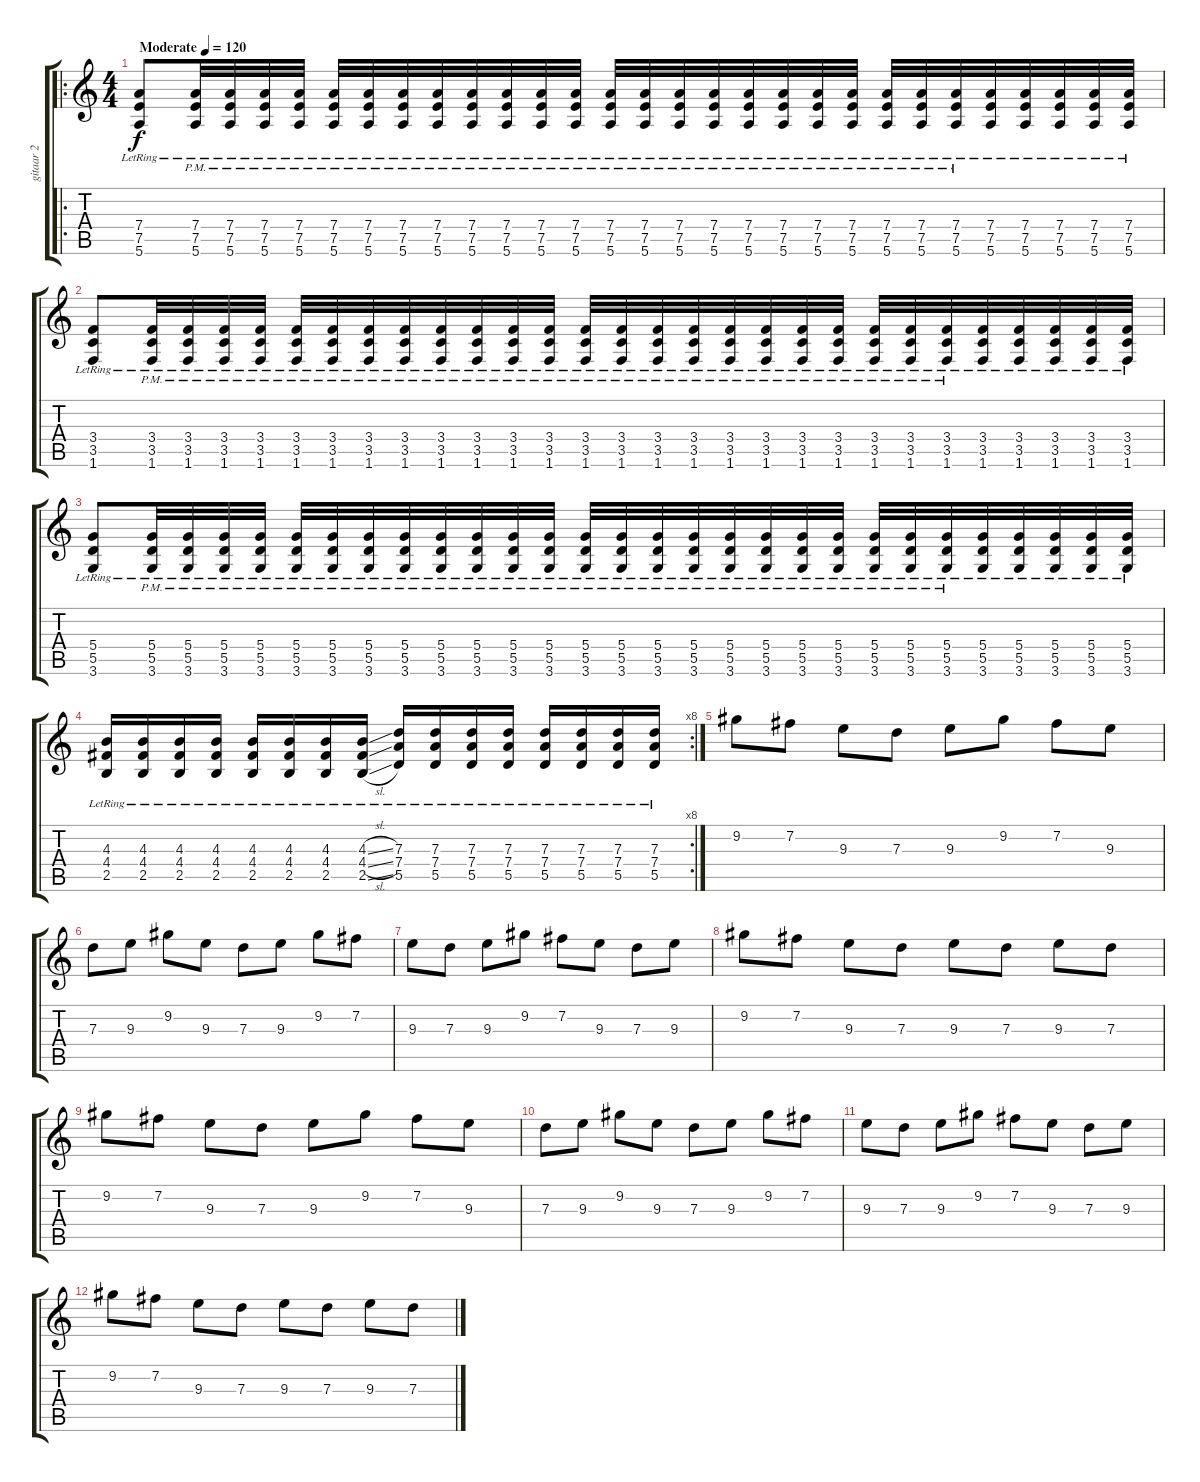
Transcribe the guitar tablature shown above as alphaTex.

\track ("gitaar 2" "gitaar 2") {instrument distortionguitar}
\staff {score tabs}
\tuning (E4 B3 G3 D3 A2 E2) {hide}
\ro
\ts (4 4)
\tempo (120 "Moderate")
\clef g2
\ks c
(7.4{lr} 7.5{lr} 5.6{lr}).8{dy f instrument distortionguitar} (7.4{pm lr} 7.5{pm lr} 5.6{pm lr}).32 (7.4{pm lr} 7.5{pm lr} 5.6{pm lr}).32 (7.4{pm lr} 7.5{pm lr} 5.6{pm lr}).32 (7.4{pm lr} 7.5{pm lr} 5.6{pm lr}).32 (7.4{pm lr} 7.5{pm lr} 5.6{pm lr}).32 (7.4{pm lr} 7.5{pm lr} 5.6{pm lr}).32 (7.4{pm lr} 7.5{pm lr} 5.6{pm lr}).32 (7.4{pm lr} 7.5{pm lr} 5.6{pm lr}).32 (7.4{pm lr} 7.5{pm lr} 5.6{pm lr}).32 (7.4{pm lr} 7.5{pm lr} 5.6{pm lr}).32 (7.4{pm lr} 7.5{pm lr} 5.6{pm lr}).32 (7.4{pm lr} 7.5{pm lr} 5.6{pm lr}).32 (7.4{pm lr} 7.5{pm lr} 5.6{pm lr}).32 (7.4{pm lr} 7.5{pm lr} 5.6{pm lr}).32 (7.4{pm lr} 7.5{pm lr} 5.6{pm lr}).32 (7.4{pm lr} 7.5{pm lr} 5.6{pm lr}).32 (7.4{pm lr} 7.5{pm lr} 5.6{pm lr}).32 (7.4{pm lr} 7.5{pm lr} 5.6{pm lr}).32 (7.4{pm lr} 7.5{pm lr} 5.6{pm lr}).32 (7.4{pm lr} 7.5{pm lr} 5.6{pm lr}).32 (7.4{pm lr} 7.5{pm lr} 5.6{pm lr}).32 (7.4{pm lr} 7.5{pm lr} 5.6{pm lr}).32 (7.4{pm lr} 7.5{pm lr} 5.6{pm lr}).32 (7.4{lr} 7.5{lr} 5.6{lr}).32 (7.4{lr} 7.5{lr} 5.6{lr}).32 (7.4{lr} 7.5{lr} 5.6{lr}).32 (7.4{lr} 7.5{lr} 5.6{lr}).32 (7.4{lr} 7.5{lr} 5.6{lr}).32 |
(3.4{lr} 3.5{lr} 1.6{lr}).8 (3.4{pm lr} 3.5{pm lr} 1.6{pm lr}).32 (3.4{pm lr} 3.5{pm lr} 1.6{pm lr}).32 (3.4{pm lr} 3.5{pm lr} 1.6{pm lr}).32 (3.4{pm lr} 3.5{pm lr} 1.6{pm lr}).32 (3.4{pm lr} 3.5{pm lr} 1.6{pm lr}).32 (3.4{pm lr} 3.5{pm lr} 1.6{pm lr}).32 (3.4{pm lr} 3.5{pm lr} 1.6{pm lr}).32 (3.4{pm lr} 3.5{pm lr} 1.6{pm lr}).32 (3.4{pm lr} 3.5{pm lr} 1.6{pm lr}).32 (3.4{pm lr} 3.5{pm lr} 1.6{pm lr}).32 (3.4{pm lr} 3.5{pm lr} 1.6{pm lr}).32 (3.4{pm lr} 3.5{pm lr} 1.6{pm lr}).32 (3.4{pm lr} 3.5{pm lr} 1.6{pm lr}).32 (3.4{pm lr} 3.5{pm lr} 1.6{pm lr}).32 (3.4{pm lr} 3.5{pm lr} 1.6{pm lr}).32 (3.4{pm lr} 3.5{pm lr} 1.6{pm lr}).32 (3.4{pm lr} 3.5{pm lr} 1.6{pm lr}).32 (3.4{pm lr} 3.5{pm lr} 1.6{pm lr}).32 (3.4{pm lr} 3.5{pm lr} 1.6{pm lr}).32 (3.4{pm lr} 3.5{pm lr} 1.6{pm lr}).32 (3.4{pm lr} 3.5{pm lr} 1.6{pm lr}).32 (3.4{pm lr} 3.5{pm lr} 1.6{pm lr}).32 (3.4{pm lr} 3.5{pm lr} 1.6{pm lr}).32 (3.4{lr} 3.5{lr} 1.6{lr}).32 (3.4{lr} 3.5{lr} 1.6{lr}).32 (3.4{lr} 3.5{lr} 1.6{lr}).32 (3.4{lr} 3.5{lr} 1.6{lr}).32 (3.4{lr} 3.5{lr} 1.6{lr}).32 |
(5.4{lr} 5.5{lr} 3.6{lr}).8 (5.4{pm lr} 5.5{pm lr} 3.6{pm lr}).32 (5.4{pm lr} 5.5{pm lr} 3.6{pm lr}).32 (5.4{pm lr} 5.5{pm lr} 3.6{pm lr}).32 (5.4{pm lr} 5.5{pm lr} 3.6{pm lr}).32 (5.4{pm lr} 5.5{pm lr} 3.6{pm lr}).32 (5.4{pm lr} 5.5{pm lr} 3.6{pm lr}).32 (5.4{pm lr} 5.5{pm lr} 3.6{pm lr}).32 (5.4{pm lr} 5.5{pm lr} 3.6{pm lr}).32 (5.4{pm lr} 5.5{pm lr} 3.6{pm lr}).32 (5.4{pm lr} 5.5{pm lr} 3.6{pm lr}).32 (5.4{pm lr} 5.5{pm lr} 3.6{pm lr}).32 (5.4{pm lr} 5.5{pm lr} 3.6{pm lr}).32 (5.4{pm lr} 5.5{pm lr} 3.6{pm lr}).32 (5.4{pm lr} 5.5{pm lr} 3.6{pm lr}).32 (5.4{pm lr} 5.5{pm lr} 3.6{pm lr}).32 (5.4{pm lr} 5.5{pm lr} 3.6{pm lr}).32 (5.4{pm lr} 5.5{pm lr} 3.6{pm lr}).32 (5.4{pm lr} 5.5{pm lr} 3.6{pm lr}).32 (5.4{pm lr} 5.5{pm lr} 3.6{pm lr}).32 (5.4{pm lr} 5.5{pm lr} 3.6{pm lr}).32 (5.4{pm lr} 5.5{pm lr} 3.6{pm lr}).32 (5.4{pm lr} 5.5{pm lr} 3.6{pm lr}).32 (5.4{pm lr} 5.5{pm lr} 3.6{pm lr}).32 (5.4{lr} 5.5{lr} 3.6{lr}).32 (5.4{lr} 5.5{lr} 3.6{lr}).32 (5.4{lr} 5.5{lr} 3.6{lr}).32 (5.4{lr} 5.5{lr} 3.6{lr}).32 (5.4{lr} 5.5{lr} 3.6{lr}).32 |
\rc 8
(4.3{lr} 4.4{lr} 2.5{lr}).16 (4.3{lr} 4.4{lr} 2.5{lr}).16 (4.3{lr} 4.4{lr} 2.5{lr}).16 (4.3{lr} 4.4{lr} 2.5{lr}).16 (4.3{lr} 4.4{lr} 2.5{lr}).16 (4.3{lr} 4.4{lr} 2.5{lr}).16 (4.3{lr} 4.4{lr} 2.5{lr}).16 (4.3{sl lr} 4.4{sl lr} 2.5{sl lr}).16 (7.3{lr} 7.4{lr} 5.5{lr}).16 (7.3{lr} 7.4{lr} 5.5{lr}).16 (7.3{lr} 7.4{lr} 5.5{lr}).16 (7.3{lr} 7.4{lr} 5.5{lr}).16 (7.3{lr} 7.4{lr} 5.5{lr}).16 (7.3{lr} 7.4{lr} 5.5{lr}).16 (7.3{lr} 7.4{lr} 5.5{lr}).16 (7.3{lr} 7.4{lr} 5.5{lr}).16 |
9.2.8 7.2.8 9.3.8 7.3.8 9.3.8 9.2.8 7.2.8 9.3.8 |
7.3.8 9.3.8 9.2.8 9.3.8 7.3.8 9.3.8 9.2.8 7.2.8 |
9.3.8 7.3.8 9.3.8 9.2.8 7.2.8 9.3.8 7.3.8 9.3.8 |
9.2.8 7.2.8 9.3.8 7.3.8 9.3.8 7.3.8 9.3.8 7.3.8 |
9.2.8 7.2.8 9.3.8 7.3.8 9.3.8 9.2.8 7.2.8 9.3.8 |
7.3.8 9.3.8 9.2.8 9.3.8 7.3.8 9.3.8 9.2.8 7.2.8 |
9.3.8 7.3.8 9.3.8 9.2.8 7.2.8 9.3.8 7.3.8 9.3.8 |
9.2.8 7.2.8 9.3.8 7.3.8 9.3.8 7.3.8 9.3.8 7.3.8
